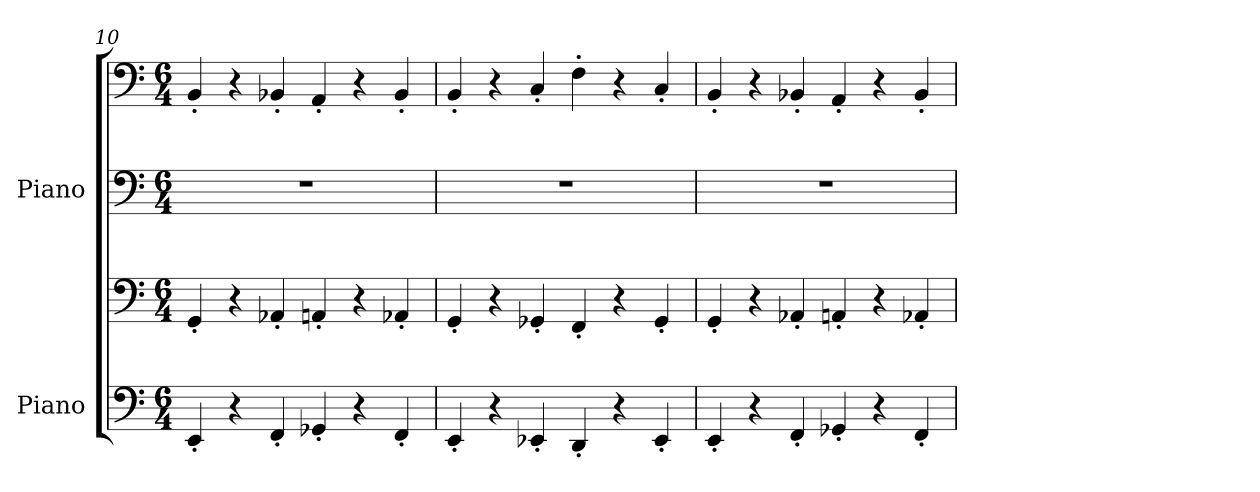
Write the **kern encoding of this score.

**kern	**kern	**kern	**kern
*part2	*part2	*part1	*part1
*staff4	*staff3	*staff2	*staff1
*I"Piano	*	*I"Piano	*
*I'Pno.	*	*I'Pno.	*
!!LO:LB:g=z
*clefF4	*clefF4	*clefF4	*clefF4
*k[]	*k[]	*k[]	*k[]
*M6/4	*M6/4	*M6/4	*M6/4
=10	=10	=10	=10
4EE'/	4GG'/	1.r	4BB'/
4r	4r	.	4r
4FF'/	4AA-X'/	.	4BB-X'/
4GG-X'/	4AAn'/	.	4AA'/
4r	4r	.	4r
4FF'/	4AA-X'/	.	4BB-'/
=11	=11	=11	=11
4EE'/	4GG'/	1.r	4BB'/
4r	4r	.	4r
4EE-X'/	4GG-X'/	.	4C'/
4DD'/	4FF'/	.	4F'\
4r	4r	.	4r
4EE-'/	4GG-'/	.	4C'/
=12	=12	=12	=12
4EE'/	4GG'/	1.r	4BB'/
4r	4r	.	4r
4FF'/	4AA-X'/	.	4BB-X'/
4GG-X'/	4AAn'/	.	4AA'/
4r	4r	.	4r
4FF'/	4AA-X'/	.	4BB-'/
=	=	=	=
*-	*-	*-	*-
